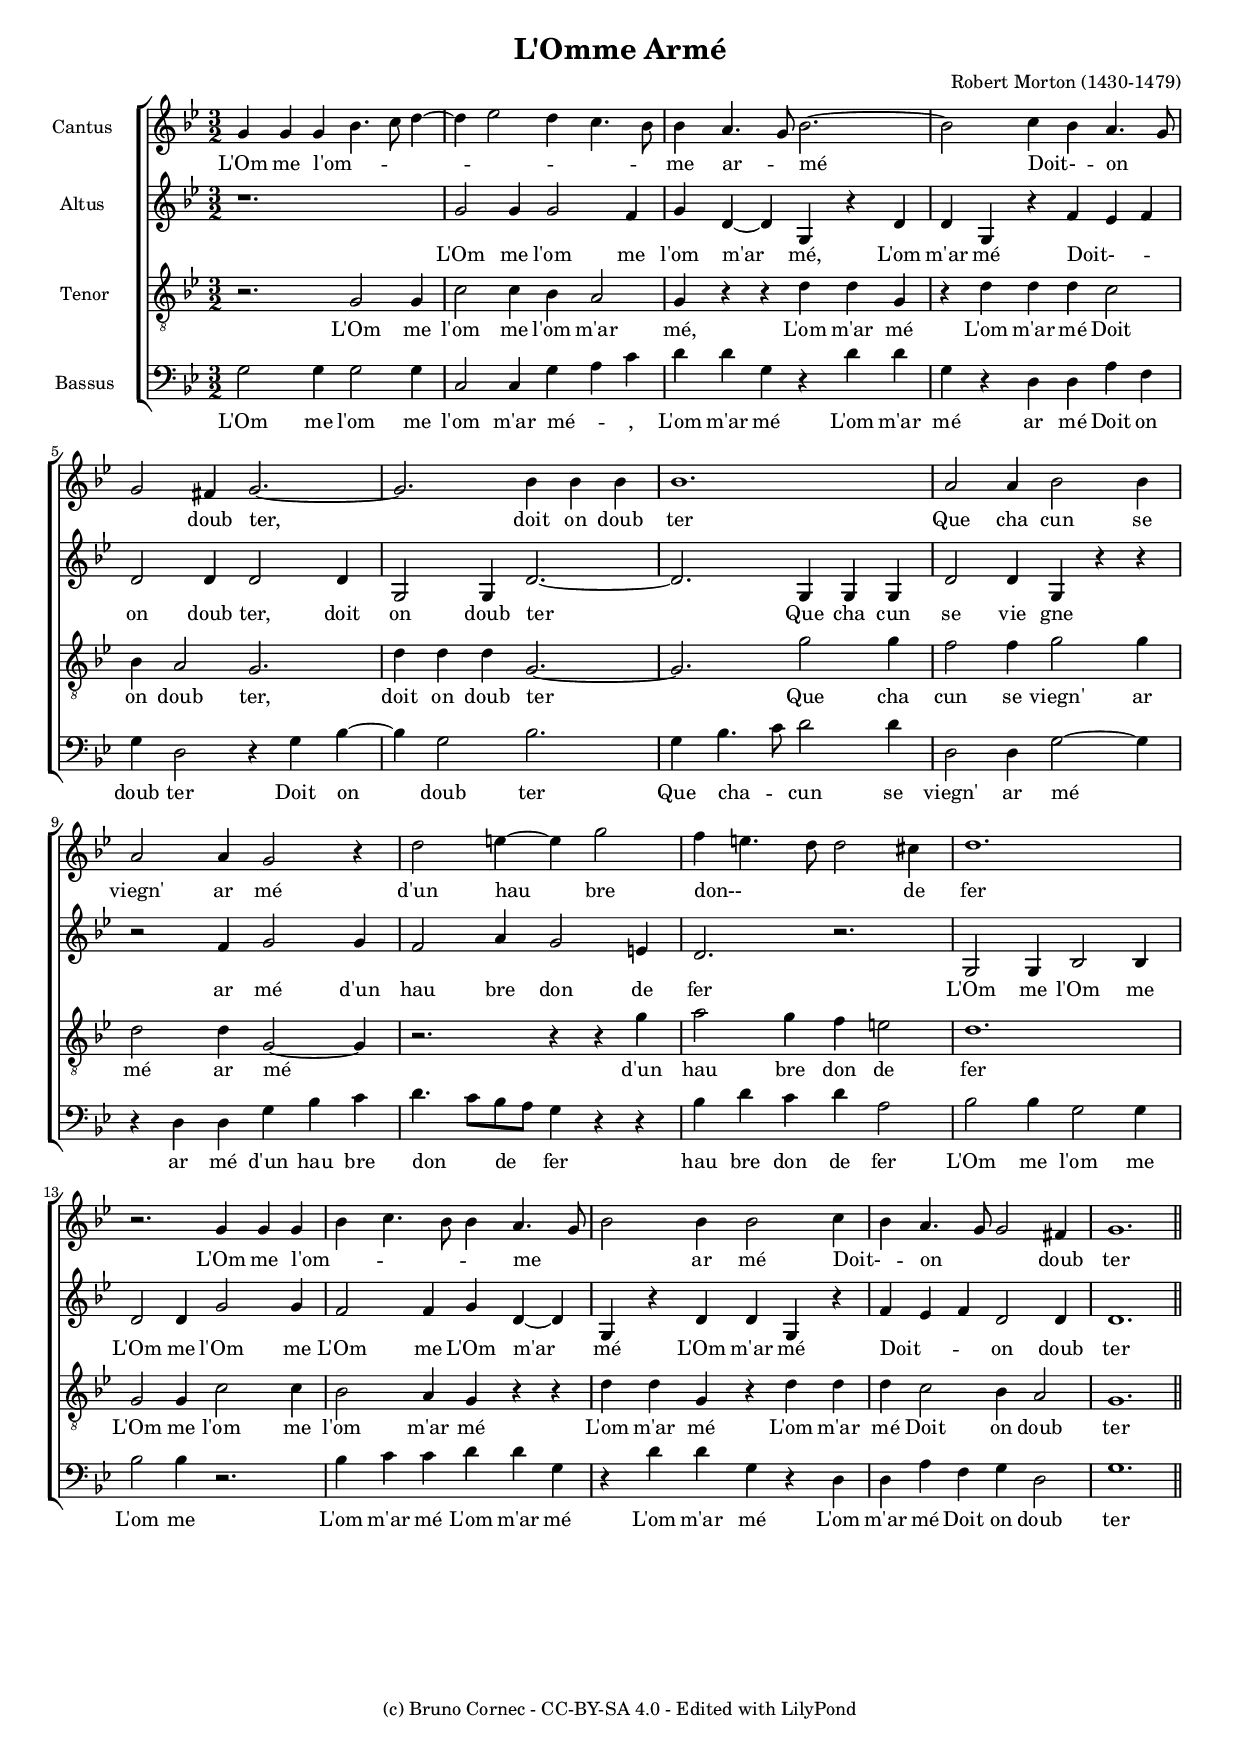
\version "2.19.49"
\include "italiano.ly"
#(set-global-staff-size 16)

\header{
	composer="Robert Morton (1430-1479)"
	title="L'Omme Armé"
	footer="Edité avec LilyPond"
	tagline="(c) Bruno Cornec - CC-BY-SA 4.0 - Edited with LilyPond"
	poet = ""
}



%%%%%%%%%%%%%%%%%%%%%%%%%%%%%%%%%%%%%%%%%%%%%%%%%%%%%%%%%%%%%

global={\key sol \minor \time 3/2
}

cantus={
	\relative do'' {
	  sol4 sol sol sib4. do8 re4~ |
	  re4 mib2 re4 do4. sib8 |
	  sib4 la4. sol8 sib2.~ |
	  sib2 do4 sib4 la4. sol8 |
%5
	  sol2 fad4 sol2.~ |
	  sol2. sib4 sib sib |
	  sib1. |
	  la2 la4 sib2 sib4 |
	  la2 la4 sol2 r4 |
%10
	  re'2 mi4~ mi4 sol2 |
	  fa4 mi4. re8 re2 dod4 |
	  re1. |
	  r2. sol,4 sol sol |
	  sib do4. sib8 sib4 la4. sol8 |
%15
	  sib2 sib4 sib2 do4 |
	  sib4 la4. sol8 sol2 fad4 |
	  sol1. \bar "||"
	}
}
altus={
	\relative do'' {
	  r1. |
	  sol2 sol4 sol2 fa4 |
	  sol4 re~ re sol, r re' |
	  re sol, r fa' mib fa |
%5
	  re2 re4 re2 re4 |
	  sol,2 sol4 re'2.~ |
	  re2. sol,4 sol sol |
	  re'2 re4 sol,4 r r |
	  r2 fa'4 sol2 sol4 |
%10
	  fa2 la4 sol2 mi4 |
	  re2. r2. |
	  sol,2 sol4 sib2 sib4 |
	  re2 re4 sol2 sol4 |
	  fa2 fa4 sol re~ re |
%15
	  sol, r re' re sol, r |
	  fa' mib fa re2 re4 |
	  re1. \bar "||"
	}
}
tenor={
	\relative do' {
	r2. sol2 sol4 |
	do2 do4 sib la2 |
	sol4 r r re' re sol, |
	r re' re re do2 |
%5
	sib4 la2 sol2. |
	re'4 re re sol,2.~ |
	sol2. sol'2 sol4 |
	fa2 fa4 sol2 sol4 |
	re2 re4 sol,2~ sol4 |
%10
	r2. r4 r sol'4 |
	la2 sol4 fa mi2 |
	re1. |
	sol,2 sol4 do2 do4 |
	sib2 la4 sol r r |
%15
	re'4 re sol, r re' re |
	re do2 sib4 la2 |
	sol1. \bar "||"
  }
}
bassus={
	\relative do' {
	sol2 sol4 sol2 sol4 |
	do,2 do4 sol' la do |
	re4 re sol, r re' re |
	sol, r re re la' fa |
%5
	sol re2 r4 sol sib~ |
	sib sol2 sib2. |
	sol4 sib4. do8 re2 re4 |
	re,2 re4 sol2~ sol4 |
	r4 re re sol sib do |
%10
	re4. do8[ sib la] sol4 r r |
	sib4 re do re la2 |
	sib2 sib4 sol2 sol4 |
	sib2 sib4 r2. |
	sib4 do do re re sol, |
%15
	r re' re sol, r re |
	re la' fa sol re2 |
	sol1. \bar "||"
  }
}
textcantus=\lyricmode {
  L'Om me l'om -- _ _ _ _ _ _ _ me ar -- _ mé
  Doit- -- _ on _ _ doub ter, doit on doub ter
  Que cha cun se viegn' ar mé d'un hau bre don-- _ _ _ de fer
  L'Om me l'om -- _ _ _ _ me _ _ ar mé
  Doit- -- _ on _ _ doub ter
}
textaltus=\lyricmode {
  L'Om me l'om me l'om m'ar mé, L'om m'ar mé
  Doit- -- _ _ on doub ter, doit on doub ter
  Que cha cun se vie gne ar mé d'un hau bre don de fer
  L'Om me l'Om me L'Om me l'Om me L'Om me L'Om m'ar mé L'Om m'ar mé
  Doit -- _ _ on doub ter
}
texttenor=\lyricmode {
  L'Om me l'om me l'om m'ar mé, L'om m'ar mé
  L'om m'ar mé Doit on doub ter, doit on doub ter
  Que cha cun se viegn' ar mé ar mé d'un hau bre don de fer
  L'Om me l'om me l'om m'ar mé L'om m'ar mé
  L'om m'ar mé Doit on doub ter
}
textbassus=\lyricmode {
  L'Om me l'om me l'om m'ar mé -- _ , L'om m'ar mé
  L'om m'ar mé ar mé Doit on doub ter Doit on doub ter
  Que cha -- _  cun se viegn' ar mé ar mé d'un hau bre don _ de _ fer hau bre don de fer
  L'Om me l'om me L'om me L'om m'ar mé L'om m'ar mé L'om m'ar mé
  L'om m'ar mé Doit on doub ter
}

\score{
	\context ChoirStaff <<
		\context Staff = "v1"<<
			\set Staff.instrumentName = "Cantus   "
			\global
			\context Voice = "soprano" {
			  \clef	treble
			  \cantus
			}
		\context Lyrics="l1" \lyricmode { \lyricsto "soprano" \textcantus }
		>>

		\context Staff = "v2"<<
			\set Staff.instrumentName = "Altus   "
			\global
			\context Voice = "alto" {
			  \clef	treble
			  \altus
			}
		\context Lyrics="l2" \lyricmode { \lyricsto "alto" \textaltus }
		>>


		\context Staff = "v3"<<
			\override Staff.VerticalAxisGroup.Y-extent = #'(0 . 0)
			\set Staff.instrumentName = "Tenor  "
			\global
			\context Voice = "tenor" {
			  \clef "G_8"	
			  \tenor
		  }
		\context Lyrics="l3"  \lyricmode { \lyricsto "tenor" \texttenor }
		>>

		\context Staff ="v4"<<
			\set Staff.instrumentName = "Bassus  "
			\global
			\context Voice = "basse" {
			\clef bass
			\bassus
		  }
		>>
		\context Lyrics="l4" \lyricmode { \lyricsto "basse" \textbassus }
	>>
  \layout {
  }
  \midi {
    \tempo 4 = 120
    }

}

